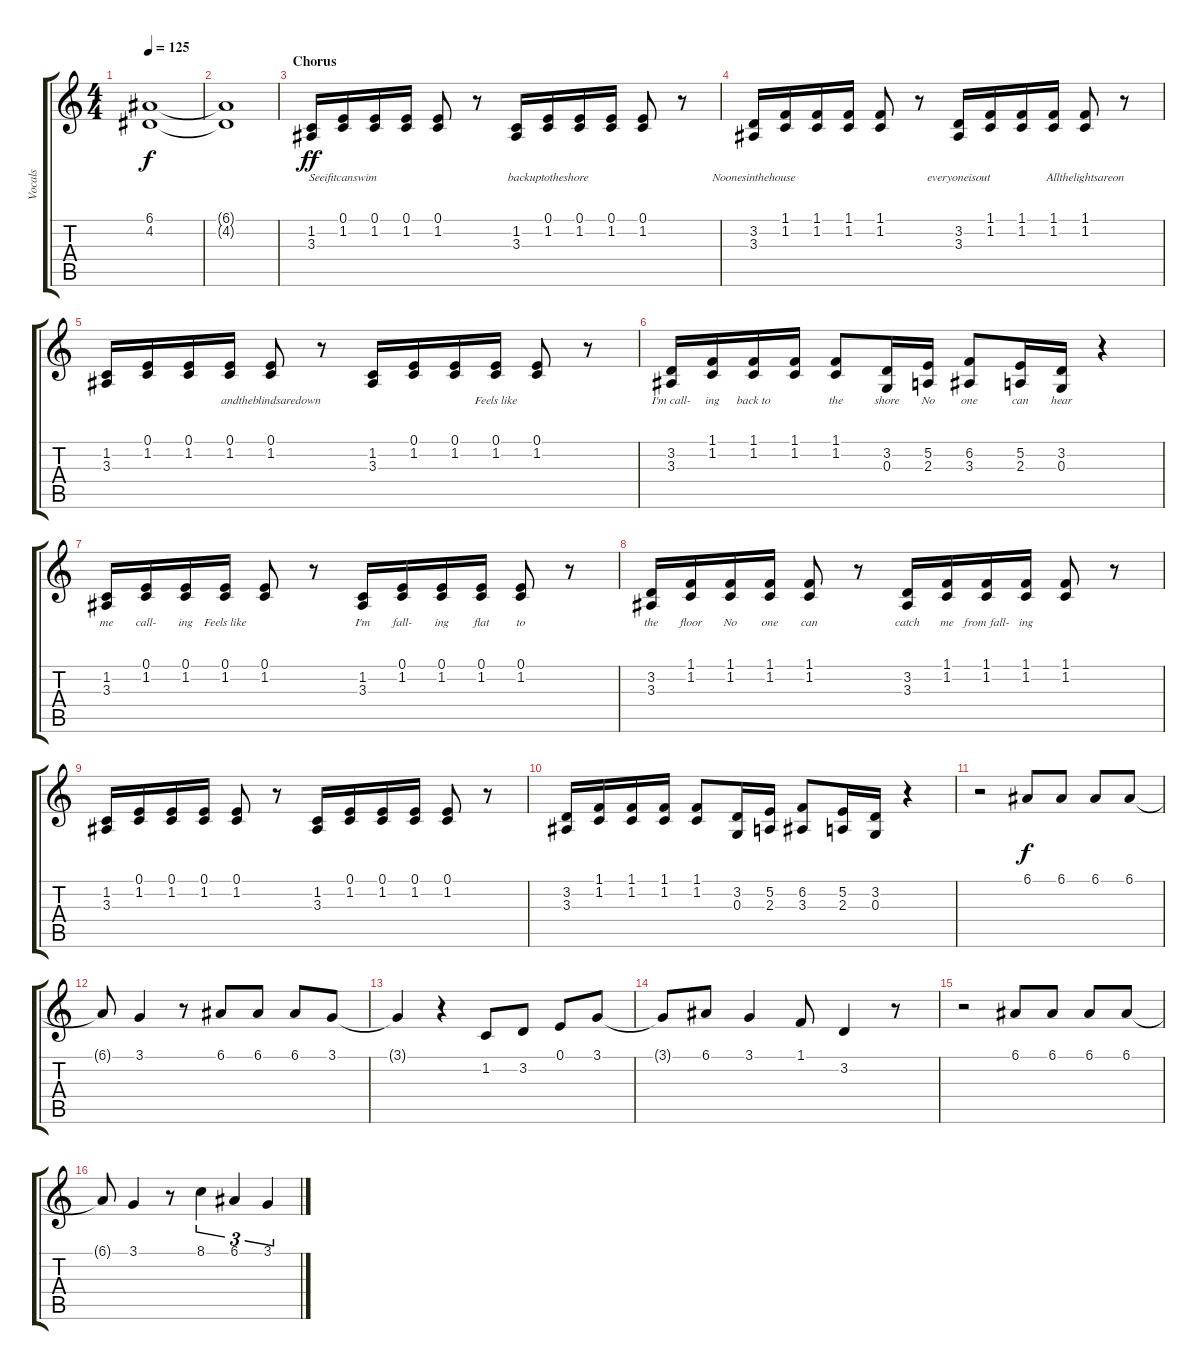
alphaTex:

\track ("Vocals" "Vocals") {instrument lead5charang}
\staff {score tabs}
\tuning (E4 B3 G3 D3 A2 E2) {hide}
\ts (4 4)
\tempo 125
\clef g2
\ks c
(6.1{t} 4.2{t}).1{lyrics (0 "") lyrics (1 "") lyrics (2 "") lyrics (3 "") lyrics (4 "") dy f} |
(6.1{t} 4.2{t}).1{lyrics (0 "") lyrics (1 "") lyrics (2 "") lyrics (3 "") lyrics (4 "")} |
\section ("" "Chorus")
(1.2 3.3).16{lyrics (0 "") lyrics (1 "") lyrics (2 "") lyrics (3 "") lyrics (4 "") dy ff} (0.1 1.2).16{lyrics (0 "Seeifitcanswim") lyrics (1 "") lyrics (2 "") lyrics (3 "") lyrics (4 "")} (0.1 1.2).16{lyrics (0 "") lyrics (1 "") lyrics (2 "") lyrics (3 "") lyrics (4 "")} (0.1 1.2).16{lyrics (0 "") lyrics (1 "") lyrics (2 "") lyrics (3 "") lyrics (4 "")} (0.1 1.2).8{lyrics (0 "") lyrics (1 "") lyrics (2 "") lyrics (3 "") lyrics (4 "")} r.8 (1.2 3.3).16{lyrics (0 "") lyrics (1 "") lyrics (2 "") lyrics (3 "") lyrics (4 "")} (0.1 1.2).16{lyrics (0 "backuptotheshore") lyrics (1 "") lyrics (2 "") lyrics (3 "") lyrics (4 "")} (0.1 1.2).16{lyrics (0 "") lyrics (1 "") lyrics (2 "") lyrics (3 "") lyrics (4 "")} (0.1 1.2).16{lyrics (0 "") lyrics (1 "") lyrics (2 "") lyrics (3 "") lyrics (4 "")} (0.1 1.2).8{lyrics (0 "") lyrics (1 "") lyrics (2 "") lyrics (3 "") lyrics (4 "")} r.8 |
(3.2 3.3).16{lyrics (0 "Noonesinthehouse") lyrics (1 "") lyrics (2 "") lyrics (3 "") lyrics (4 "")} (1.1 1.2).16{lyrics (0 "") lyrics (1 "") lyrics (2 "") lyrics (3 "") lyrics (4 "")} (1.1 1.2).16{lyrics (0 "") lyrics (1 "") lyrics (2 "") lyrics (3 "") lyrics (4 "")} (1.1 1.2).16{lyrics (0 "") lyrics (1 "") lyrics (2 "") lyrics (3 "") lyrics (4 "")} (1.1 1.2).8{lyrics (0 "") lyrics (1 "") lyrics (2 "") lyrics (3 "") lyrics (4 "")} r.8 (3.2 3.3).16{lyrics (0 "everyoneisout") lyrics (1 "") lyrics (2 "") lyrics (3 "") lyrics (4 "")} (1.1 1.2).16{lyrics (0 "") lyrics (1 "") lyrics (2 "") lyrics (3 "") lyrics (4 "")} (1.1 1.2).16{lyrics (0 "") lyrics (1 "") lyrics (2 "") lyrics (3 "") lyrics (4 "")} (1.1 1.2).16{lyrics (0 "") lyrics (1 "") lyrics (2 "") lyrics (3 "") lyrics (4 "")} (1.1 1.2).8{lyrics (0 "Allthelightsareon") lyrics (1 "") lyrics (2 "") lyrics (3 "") lyrics (4 "")} r.8 |
(1.2 3.3).16{lyrics (0 "") lyrics (1 "") lyrics (2 "") lyrics (3 "") lyrics (4 "")} (0.1 1.2).16{lyrics (0 "") lyrics (1 "") lyrics (2 "") lyrics (3 "") lyrics (4 "")} (0.1 1.2).16{lyrics (0 "") lyrics (1 "") lyrics (2 "") lyrics (3 "") lyrics (4 "")} (0.1 1.2).16{lyrics (0 "") lyrics (1 "") lyrics (2 "") lyrics (3 "") lyrics (4 "")} (0.1 1.2).8{lyrics (0 "andtheblindsaredown") lyrics (1 "") lyrics (2 "") lyrics (3 "") lyrics (4 "")} r.8 (1.2 3.3).16{lyrics (0 "") lyrics (1 "") lyrics (2 "") lyrics (3 "") lyrics (4 "")} (0.1 1.2).16{lyrics (0 "") lyrics (1 "") lyrics (2 "") lyrics (3 "") lyrics (4 "")} (0.1 1.2).16{lyrics (0 "") lyrics (1 "") lyrics (2 "") lyrics (3 "") lyrics (4 "")} (0.1 1.2).16{lyrics (0 "Feels like") lyrics (1 "") lyrics (2 "") lyrics (3 "") lyrics (4 "")} (0.1 1.2).8{lyrics (0 "") lyrics (1 "") lyrics (2 "") lyrics (3 "") lyrics (4 "")} r.8 |
(3.2 3.3).16{lyrics (0 "I'm call-") lyrics (1 "") lyrics (2 "") lyrics (3 "") lyrics (4 "")} (1.1 1.2).16{lyrics (0 "ing") lyrics (1 "") lyrics (2 "") lyrics (3 "") lyrics (4 "")} (1.1 1.2).16{lyrics (0 "back to") lyrics (1 "") lyrics (2 "") lyrics (3 "") lyrics (4 "")} (1.1 1.2).16{lyrics (0 "") lyrics (1 "") lyrics (2 "") lyrics (3 "") lyrics (4 "")} (1.1 1.2).8{lyrics (0 "the") lyrics (1 "") lyrics (2 "") lyrics (3 "") lyrics (4 "")} (3.2 0.3).16{lyrics (0 "shore") lyrics (1 "") lyrics (2 "") lyrics (3 "") lyrics (4 "")} (5.2 2.3).16{lyrics (0 "No") lyrics (1 "") lyrics (2 "") lyrics (3 "") lyrics (4 "")} (6.2 3.3).8{lyrics (0 "one") lyrics (1 "") lyrics (2 "") lyrics (3 "") lyrics (4 "")} (5.2 2.3).16{lyrics (0 "can") lyrics (1 "") lyrics (2 "") lyrics (3 "") lyrics (4 "")} (3.2 0.3).16{lyrics (0 "hear") lyrics (1 "") lyrics (2 "") lyrics (3 "") lyrics (4 "")} r.4 |
(1.2 3.3).16{lyrics (0 "me") lyrics (1 "") lyrics (2 "") lyrics (3 "") lyrics (4 "")} (0.1 1.2).16{lyrics (0 "call-") lyrics (1 "") lyrics (2 "") lyrics (3 "") lyrics (4 "")} (0.1 1.2).16{lyrics (0 "ing") lyrics (1 "") lyrics (2 "") lyrics (3 "") lyrics (4 "")} (0.1 1.2).16{lyrics (0 "Feels like") lyrics (1 "") lyrics (2 "") lyrics (3 "") lyrics (4 "")} (0.1 1.2).8{lyrics (0 "") lyrics (1 "") lyrics (2 "") lyrics (3 "") lyrics (4 "")} r.8 (1.2 3.3).16{lyrics (0 "I'm") lyrics (1 "") lyrics (2 "") lyrics (3 "") lyrics (4 "")} (0.1 1.2).16{lyrics (0 "fall-") lyrics (1 "") lyrics (2 "") lyrics (3 "") lyrics (4 "")} (0.1 1.2).16{lyrics (0 "ing") lyrics (1 "") lyrics (2 "") lyrics (3 "") lyrics (4 "")} (0.1 1.2).16{lyrics (0 "flat") lyrics (1 "") lyrics (2 "") lyrics (3 "") lyrics (4 "")} (0.1 1.2).8{lyrics (0 "to") lyrics (1 "") lyrics (2 "") lyrics (3 "") lyrics (4 "")} r.8 |
(3.2 3.3).16{lyrics (0 "the") lyrics (1 "") lyrics (2 "") lyrics (3 "") lyrics (4 "")} (1.1 1.2).16{lyrics (0 "floor") lyrics (1 "") lyrics (2 "") lyrics (3 "") lyrics (4 "")} (1.1 1.2).16{lyrics (0 "No") lyrics (1 "") lyrics (2 "") lyrics (3 "") lyrics (4 "")} (1.1 1.2).16{lyrics (0 "one") lyrics (1 "") lyrics (2 "") lyrics (3 "") lyrics (4 "")} (1.1 1.2).8{lyrics (0 "can") lyrics (1 "") lyrics (2 "") lyrics (3 "") lyrics (4 "")} r.8 (3.2 3.3).16{lyrics (0 "catch") lyrics (1 "") lyrics (2 "") lyrics (3 "") lyrics (4 "")} (1.1 1.2).16{lyrics (0 "me") lyrics (1 "") lyrics (2 "") lyrics (3 "") lyrics (4 "")} (1.1 1.2).16{lyrics (0 "from fall-") lyrics (1 "") lyrics (2 "") lyrics (3 "") lyrics (4 "")} (1.1 1.2).16{lyrics (0 "ing") lyrics (1 "") lyrics (2 "") lyrics (3 "") lyrics (4 "")} (1.1 1.2).8 r.8 |
(1.2 3.3).16 (0.1 1.2).16 (0.1 1.2).16 (0.1 1.2).16 (0.1 1.2).8 r.8 (1.2 3.3).16 (0.1 1.2).16 (0.1 1.2).16 (0.1 1.2).16 (0.1 1.2).8 r.8 |
(3.2 3.3).16 (1.1 1.2).16 (1.1 1.2).16 (1.1 1.2).16 (1.1 1.2).8 (3.2 0.3).16 (5.2 2.3).16 (6.2 3.3).8 (5.2 2.3).16 (3.2 0.3).16 r.4 |
r.2 6.1.8{dy f volume 16} 6.1.8 6.1.8 6.1.8 |
6.1{t}.8 3.1.4 r.8 6.1.8 6.1.8 6.1.8 3.1.8 |
3.1{t}.4 r.4 1.2.8 3.2.8 0.1.8 3.1.8 |
3.1{t}.8 6.1.8 3.1.4 1.1.8 3.2.4 r.8 |
r.2 6.1.8 6.1.8 6.1.8 6.1.8 |
6.1{t}.8 3.1.4 r.8 8.1.4{tu (3 2)} 6.1.4{tu (3 2)} 3.1.4{tu (3 2)}
